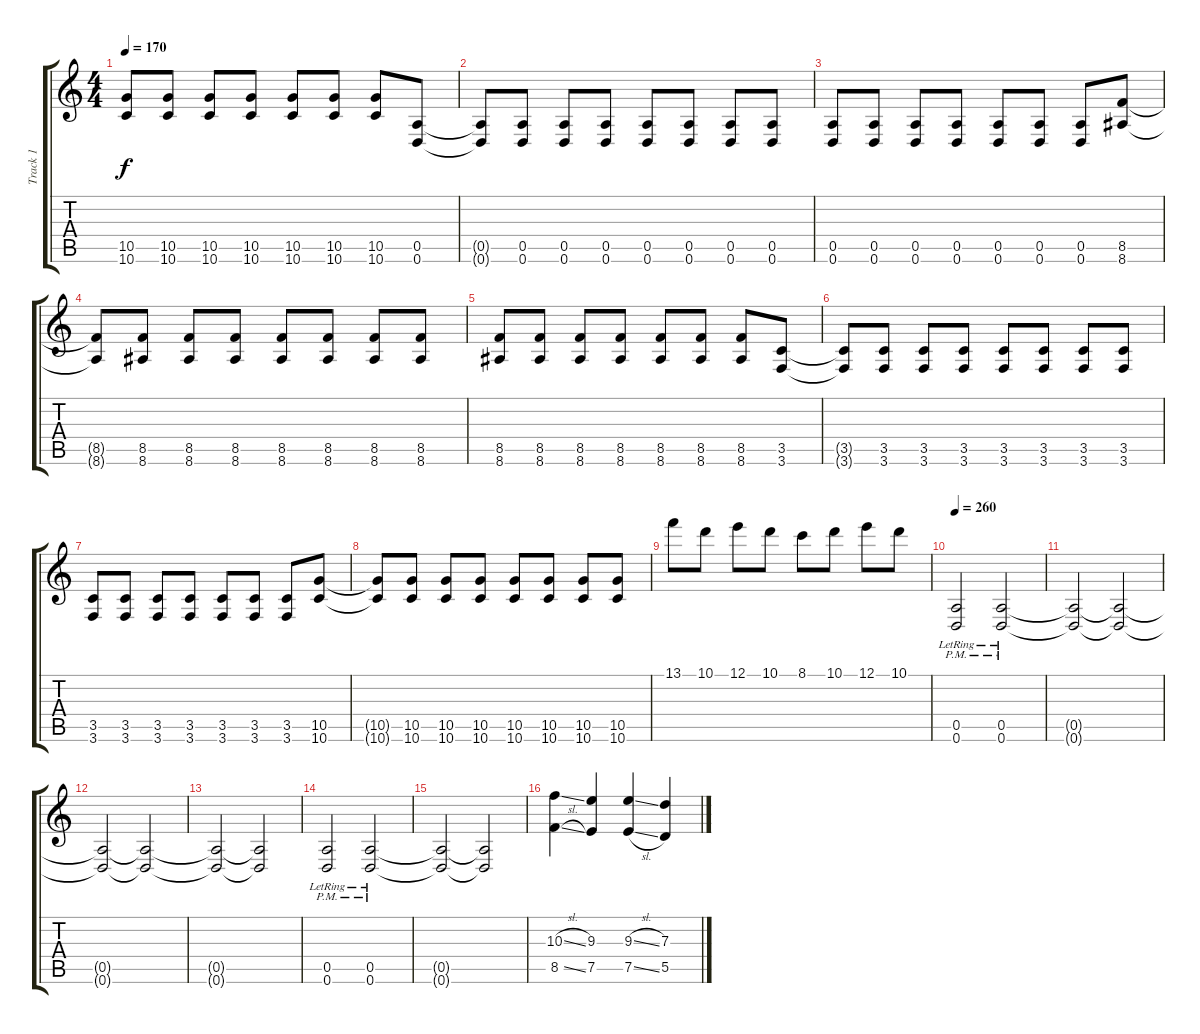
\track ("Track 1" "Track 1") {instrument distortionguitar}
\staff {score tabs}
\tuning (E4 B3 G3 D3 A2 D2) {hide}
\ts (4 4)
\tempo 170
\clef g2
\ks c
(10.5 10.6).8{dy f} (10.5 10.6).8 (10.5 10.6).8 (10.5 10.6).8 (10.5 10.6).8 (10.5 10.6).8 (10.5 10.6).8 (0.5 0.6).8 |
(0.5{t} 0.6{t}).8 (0.5 0.6).8 (0.5 0.6).8 (0.5 0.6).8 (0.5 0.6).8 (0.5 0.6).8 (0.5 0.6).8 (0.5 0.6).8 |
(0.5 0.6).8 (0.5 0.6).8 (0.5 0.6).8 (0.5 0.6).8 (0.5 0.6).8 (0.5 0.6).8 (0.5 0.6).8 (8.5 8.6).8 |
(8.5{t} 8.6{t}).8 (8.5 8.6).8 (8.5 8.6).8 (8.5 8.6).8 (8.5 8.6).8 (8.5 8.6).8 (8.5 8.6).8 (8.5 8.6).8 |
(8.5 8.6).8 (8.5 8.6).8 (8.5 8.6).8 (8.5 8.6).8 (8.5 8.6).8 (8.5 8.6).8 (8.5 8.6).8 (3.5 3.6).8 |
(3.5{t} 3.6{t}).8 (3.5 3.6).8 (3.5 3.6).8 (3.5 3.6).8 (3.5 3.6).8 (3.5 3.6).8 (3.5 3.6).8 (3.5 3.6).8 |
(3.5 3.6).8 (3.5 3.6).8 (3.5 3.6).8 (3.5 3.6).8 (3.5 3.6).8 (3.5 3.6).8 (3.5 3.6).8 (10.5 10.6).8 |
(10.5{t} 10.6{t}).8 (10.5 10.6).8 (10.5 10.6).8 (10.5 10.6).8 (10.5 10.6).8 (10.5 10.6).8 (10.5 10.6).8 (10.5 10.6).8 |
13.1.8 10.1.8 12.1.8 10.1.8 8.1.8 10.1.8 12.1.8 10.1.8 |
\tempo 260
(0.5{pm lr} 0.6{pm lr}).2 (0.5{pm lr} 0.6{pm lr}).2 |
(0.5{t} 0.6{t}).2 (0.5{t} 0.6{t}).2 |
(0.5{t} 0.6{t}).2 (0.5{t} 0.6{t}).2 |
(0.5{t} 0.6{t}).2 (0.5{t} 0.6{t}).2 |
(0.5{pm lr} 0.6{pm lr}).2 (0.5{pm lr} 0.6{pm lr}).2 |
(0.5{t} 0.6{t}).2 (0.5{t} 0.6{t}).2 |
(10.3{sl} 8.5{sl}).4 (9.3 7.5).4 (9.3{sl} 7.5{sl}).4 (7.3 5.5).4
